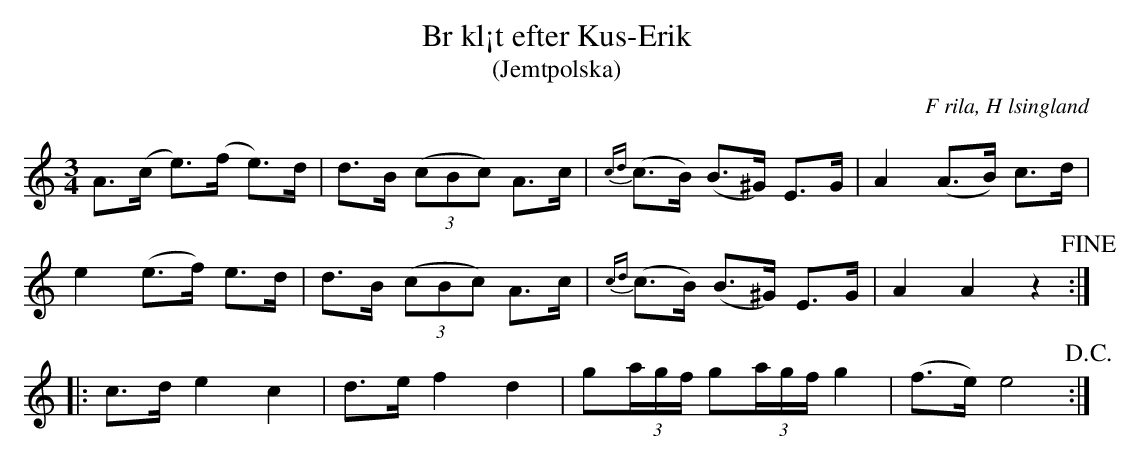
X:1
T: Br kl¡t efter Kus-Erik
T: (Jemtpolska)
O: F rila, H lsingland
M: 3/4
L: 1/8
K: Am
A>(c e>)(f e)>d | d>B ((3cBc) A>c | {cd}(c>B) (B>^G)   E>G      | A2    (A>B) c>d  |
e2   (e>f) e>d  | d>B ((3cBc) A>c | {cd}(c>B)    (B>^G)   E>G      | A2    A2    z2  !fine! ::
K: C
c>d  e2    c2   | d>e f2      d2  | g(3/a/g/f/  g(3/a/g/f/  g2| (f>e) e4 !D.C.!       :|
